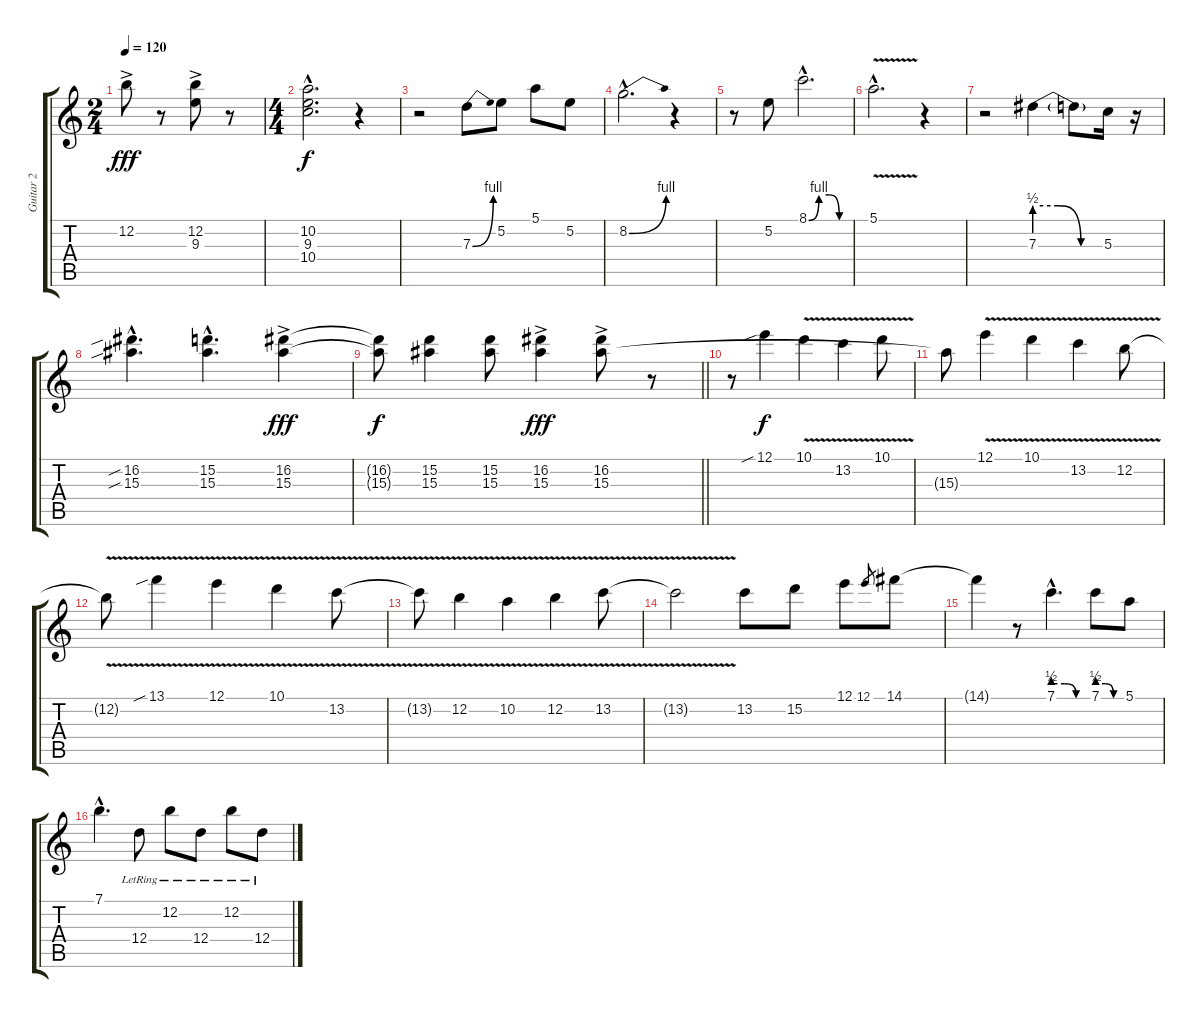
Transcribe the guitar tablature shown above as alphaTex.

\track ("Guitar 2" "Guitar 2") {instrument electricguitarjazz}
\staff {score tabs}
\tuning (E4 B3 G3 D3 A2 E2) {hide}
\ts (2 4)
\tempo 120
\clef g2
\ks c
12.2{ac}.8{dy fff} r.8 (12.2{ac} 9.3{ac}).8 r.8 |
\ts (4 4)
(10.2{hac} 9.3{hac} 10.4{hac}).2{d dy f} r.4 |
r.2 7.3{be (bend 0 0 60 4)}.8 5.2.8 5.1.8 5.2.8 |
8.2{be (bend 0 0 60 4) hac}.2{d} r.4 |
r.8 5.2.8 8.1{be (custom 0 0 15 4 30 4 45 0 60 0) hac}.2{d} |
5.1{v hac}.2{d} r.4 |
r.2 7.3{be (custom 0 2 20 2 40 0 60 0)}.4 7.3{t}.8 5.3.16 r.16 |
(16.2{sib hac} 15.3{sib hac}).4{d} (15.2{hac} 15.3{hac}).4{d} (16.2{ac} 15.3{ac}).4{dy fff} |
\barLineRight lightlight
(16.2{t} 15.3{t}).8{dy f} (15.2 15.3).4 (15.2 15.3).8 (16.2{ac} 15.3{ac}).4{dy fff} (16.2{ac} 15.3{ac}).8 r.8 |
r.8{volume 16 instrument electricguitarjazz} 12.1{sib}.4{dy f} 10.1{v}.4 13.2{v}.4 10.1{v}.8 |
15.3{t}.8 12.1{v}.4 10.1{v}.4 13.2{v}.4 12.2{v}.8 |
12.2{t}.8 13.1{v sib}.4 12.1{v}.4 10.1{v}.4 13.2{v}.8 |
13.2{t}.8 12.2{v}.4 10.2{v}.4 12.2{v}.4 13.2{v}.8 |
13.2{t}.2 13.2.8 15.2.8 12.1.8 12.1.8{gr} 14.1.8 |
14.1{t}.4 r.8 7.1{be (custom 0 2 20 2 40 0 60 0) hac}.4{d} 7.1{be (custom 0 2 20 2 40 0 60 0)}.8 5.1.8 |
7.1{hac}.4{d} 12.4{lr}.8 12.2{lr}.8 12.4{lr}.8 12.2{lr}.8 12.4{lr}.8
